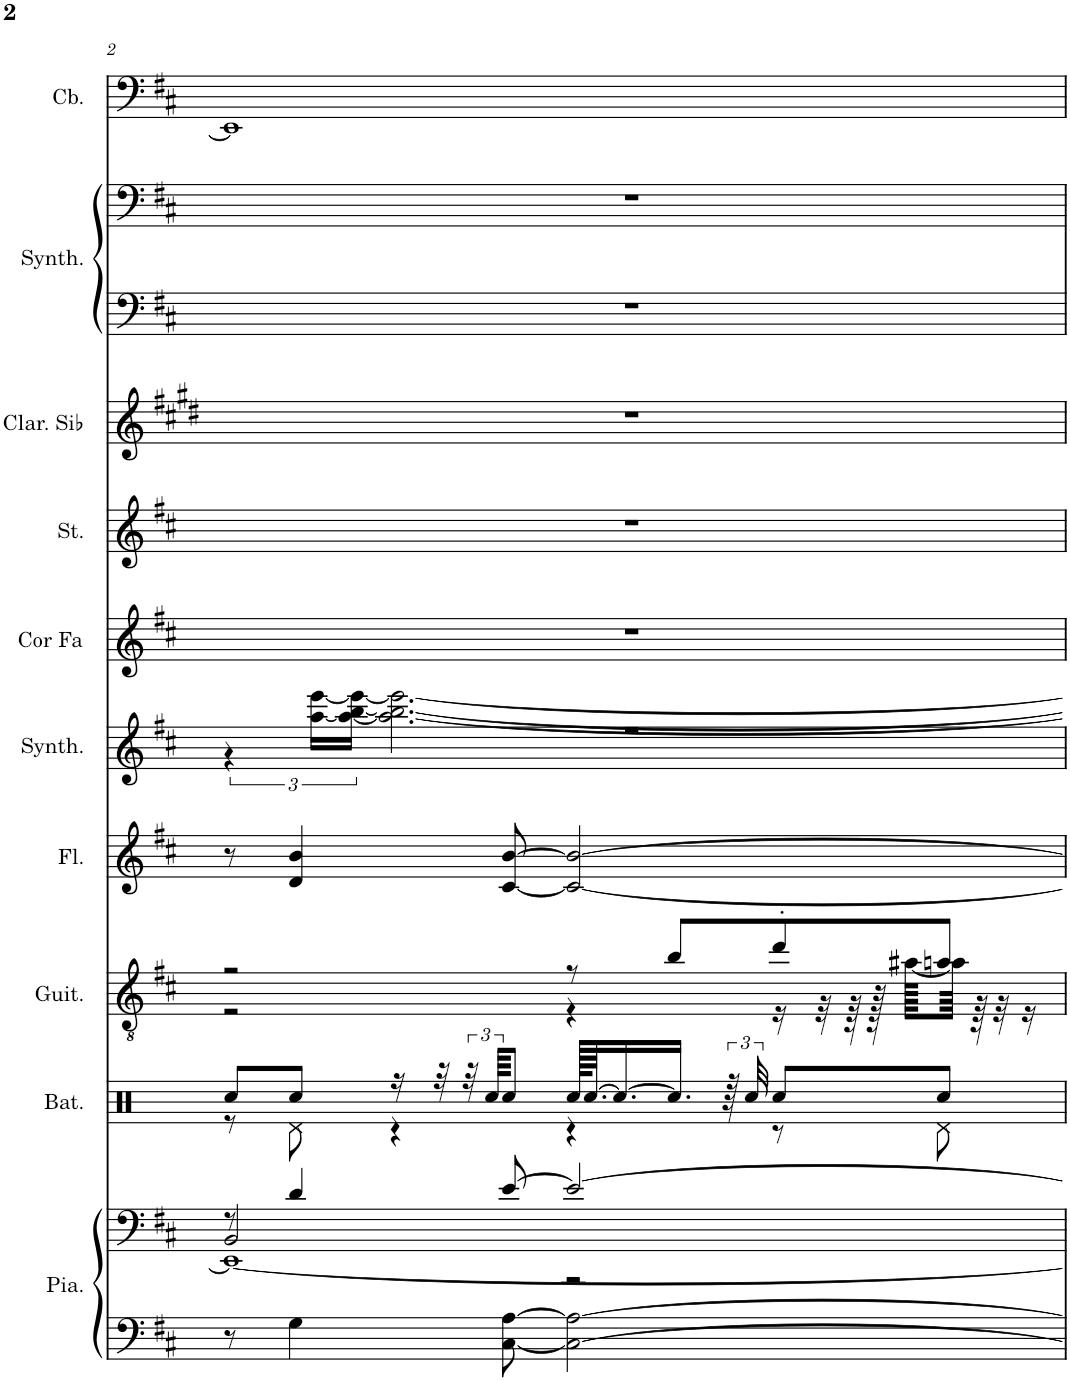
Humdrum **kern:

**kern	**kern	**kern	**kern	**kern	**kern	**kern	**kern	**kern	**kern	**kern	**kern
*part10	*part10	*part9	*part8	*part7	*part6	*part5	*part4	*part3	*part2	*part2	*part1
*staff12	*staff11	*staff10	*staff9	*staff8	*staff7	*staff6	*staff5	*staff4	*staff3	*staff2	*staff1
*I"Piano	*	*I"Batterie	*I"Guitare acoustique	*I"Flûte	*I"Synthétiseur Pad	*I"Cor en Fa	*I"Cordes	*I"Clarinette en Sib	*I"Synthétiseur d'instruments à cordes	*	*I"Contrebasse
*I'Pia.	*	*I'Bat.	*I'Guit.	*I'Fl.	*I'Synth.	*I'Cor Fa	*	*I'Clar. Sib	*I'Synth.	*	*I'Cb.
!!LO:PB:g=z
*clefF4	*clefF4	*clefX	*clefGv2	*clefG2	*clefG2	*clefG2	*clefG2	*clefG2	*clefF4	*clefF4	*clefF4
*	*	*	*	*	*	*Trd4c7	*	*Trd1c2	*	*	*Trd7c12
*k[f#c#]	*k[f#c#]	*k[]	*k[f#c#]	*k[f#c#]	*k[f#c#]	*k[f#c#]	*k[f#c#]	*k[f#c#g#d#]	*k[f#c#]	*k[f#c#]	*k[f#c#]
*M4/4	*M4/4	*M4/4	*M4/4	*M4/4	*M4/4	*M4/4	*M4/4	*M4/4	*M4/4	*M4/4	*M4/4
=2	=2	=2	=2	=2	=2	=2	=2	=2	=2	=2	=2
*	*^	*^	*^	*	*^	*	*	*	*	*	*
*	*	*^	*	*	*	*	*	*	*	*	*	*	*	*	*
8r	8r	1EE_	2BB/	8Rcc/L	8r	2r	2r	8r	1r	6r	1r	1r	1r	1r	1r	1EE]
4G\	4d/	.	.	8Rcc/J	8Rd\	.	.	4d/ 4b/	.	.	.	.	.	.	.	.
.	.	.	.	.	.	.	.	.	.	[24aa\ [24eee\LL	.	.	.	.	.	.
.	.	.	.	.	.	.	.	.	.	24aa\_ [24bb\ 24eee\_JJ	.	.	.	.	.	.
.	.	.	.	16r	4r	.	.	.	.	2.aa\_ 2.bb\_ 2.eee\_	.	.	.	.	.	.
.	.	.	.	32r	.	.	.	.	.	.	.	.	.	.	.	.
.	.	.	.	48r	.	.	.	.	.	.	.	.	.	.	.	.
.	.	.	.	96Rcc/KKKL	.	.	.	.	.	.	.	.	.	.	.	.
[8C#\ [8A\	[8e/	.	.	8Rcc/J	.	.	.	[8c#/ [8b/	.	.	.	.	.	.	.	.
2C#\_ 2A\_	2e/_	.	2r	128Rcc/KLLLL	4r	8r	4r	2c#/_ 2b/_	.	.	.	.	.	.	.	.
.	.	.	.	[64.Rcc/JJ	.	.	.	.	.	.	.	.	.	.	.	.
.	.	.	.	16.Rcc/_	.	.	.	.	.	.	.	.	.	.	.	.
.	.	.	.	16.Rcc/JJ]	.	8b/L	.	.	.	.	.	.	.	.	.	.
.	.	.	.	96r	.	.	.	.	.	.	.	.	.	.	.	.
.	.	.	.	48Rcc/	.	.	.	.	.	.	.	.	.	.	.	.
.	.	.	.	8Rcc/L	8r	8dd'/	16r	.	.	.	.	.	.	.	.	.
.	.	.	.	.	.	.	32r	.	.	.	.	.	.	.	.	.
.	.	.	.	.	.	.	64r	.	.	.	.	.	.	.	.	.
.	.	.	.	.	.	.	128r	.	.	.	.	.	.	.	.	.
.	.	.	.	.	.	.	[128a#X\KLLLL	.	.	.	.	.	.	.	.	.
.	.	.	.	8Rcc/J	8Rd\	8an/J	64a#\JJJJ]	.	.	.	.	.	.	.	.	.
.	.	.	.	.	.	.	64r	.	.	.	.	.	.	.	.	.
.	.	.	.	.	.	.	32r	.	.	.	.	.	.	.	.	.
.	.	.	.	.	.	.	16r	.	.	.	.	.	.	.	.	.
*	*v	*v	*v	*	*	*v	*v	*	*v	*v	*	*	*	*	*	*
*	*	*v	*v	*	*	*	*	*	*	*	*	*
=	=	=	=	=	=	=	=	=	=	=	=
*-	*-	*-	*-	*-	*-	*-	*-	*-	*-	*-	*-
